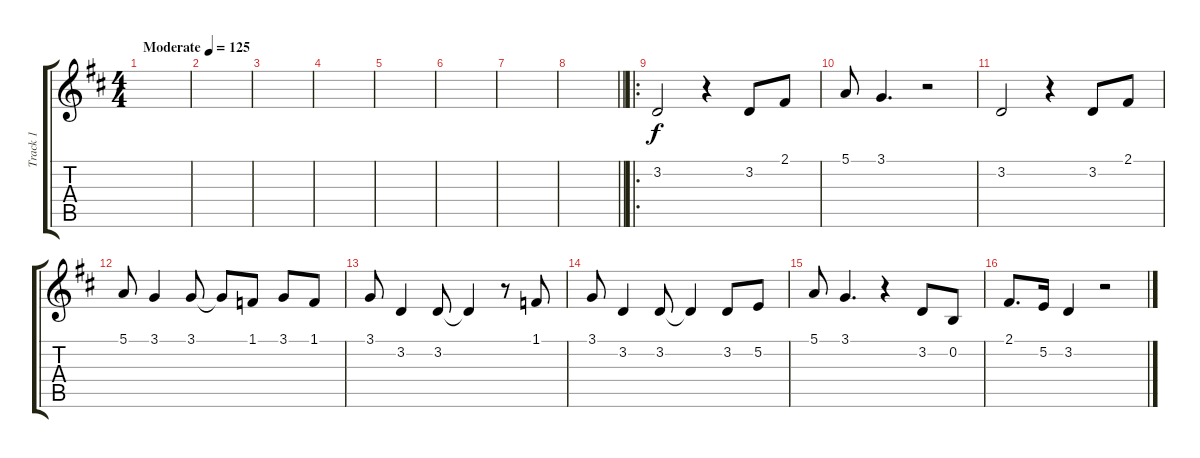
\track ("Track 1" "Track 1") {instrument tenorsax}
\staff {score tabs}
\tuning (E4 B3 G3 D3 A2 E2) {hide}
\ts (4 4)
\tempo (125 "Moderate")
\clef g2
\ks d
|
|
|
|
|
|
|
\barLineRight lightlight
|
\ro
3.2.2 r.4 3.2.8 2.1.8 |
5.1.8 3.1.4{d} r.2 |
3.2.2 r.4 3.2.8 2.1.8 |
5.1.8 3.1.4 3.1.8 3.1{t}.8 1.1.8 3.1.8 1.1.8 |
3.1.8 3.2.4 3.2.8 3.2{t}.4 r.8 1.1.8 |
3.1.8 3.2.4 3.2.8 3.2{t}.4 3.2.8 5.2.8 |
5.1.8 3.1.4{d} r.4 3.2.8 0.2.8 |
2.1.8{d} 5.2.16 3.2.4 r.2
